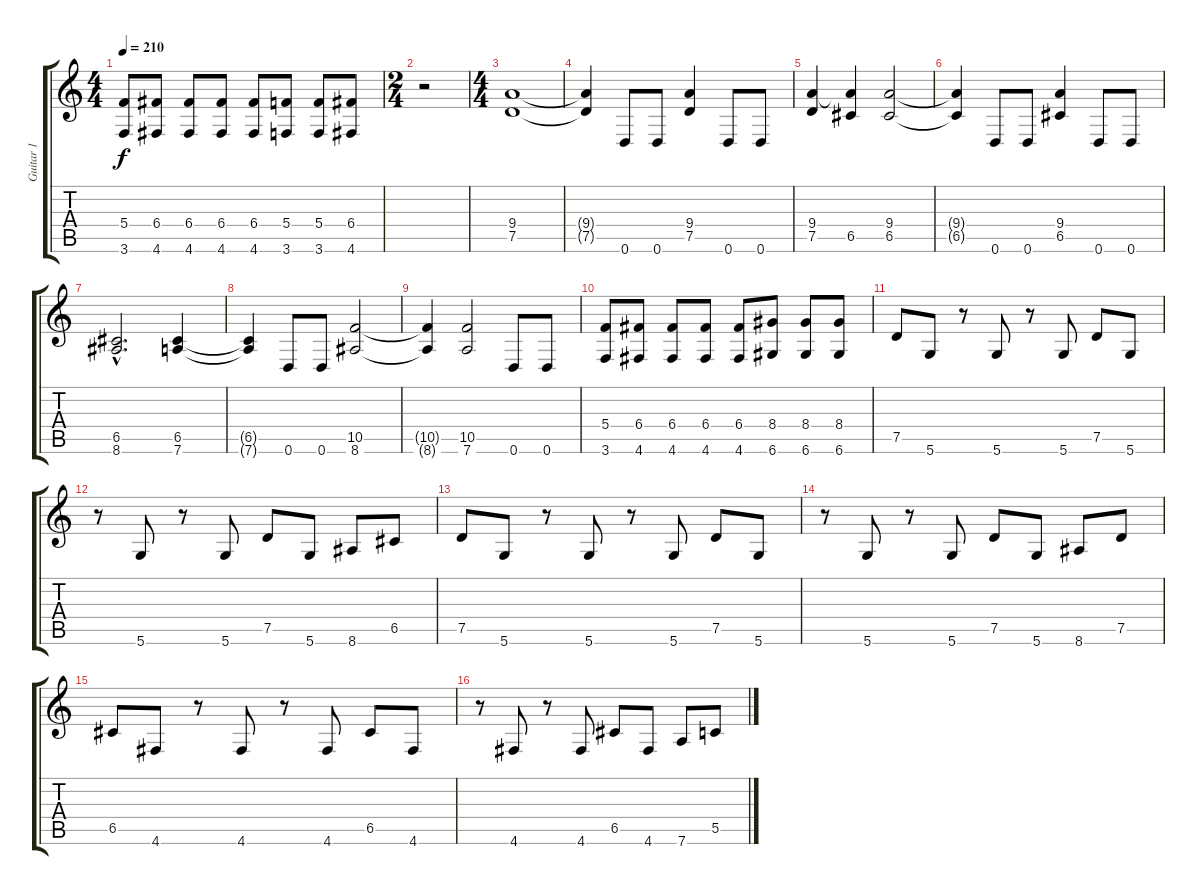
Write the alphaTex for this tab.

\track ("Guitar 1" "Guitar 1") {instrument distortionguitar}
\staff {score tabs}
\tuning (D4 A3 F3 C3 G2 D2) {hide}
\ts (4 4)
\tempo 210
\clef g2
\ks c
(5.4 3.6).8{dy f} (6.4 4.6).8 (6.4 4.6).8 (6.4 4.6).8 (6.4 4.6).8 (5.4 3.6).8 (5.4 3.6).8 (6.4 4.6).8 |
\ts (2 4)
r.2 |
\ts (4 4)
(9.4 7.5).1 |
(9.4{t} 7.5{t}).4 0.6.8 0.6.8 (9.4 7.5).4 0.6.8 0.6.8 |
(9.4 7.5).4 (9.4{t} 6.5).4 (9.4 6.5).2 |
(9.4{t} 6.5{t}).4 0.6.8 0.6.8 (9.4 6.5).4 0.6.8 0.6.8 |
(6.5{hac} 8.6{hac}).2{d} (6.5 7.6).4 |
(6.5{t} 7.6{t}).4 0.6.8 0.6.8 (10.5 8.6).2 |
(10.5{t} 8.6{t}).4 (10.5 7.6).2 0.6.8 0.6.8 |
(5.4 3.6).8 (6.4 4.6).8 (6.4 4.6).8 (6.4 4.6).8 (6.4 4.6).8 (8.4 6.6).8 (8.4 6.6).8 (8.4 6.6).8 |
7.5.8 5.6.8 r.8 5.6.8 r.8 5.6.8 7.5.8 5.6.8 |
r.8 5.6.8 r.8 5.6.8 7.5.8 5.6.8 8.6.8 6.5.8 |
7.5.8 5.6.8 r.8 5.6.8 r.8 5.6.8 7.5.8 5.6.8 |
r.8 5.6.8 r.8 5.6.8 7.5.8 5.6.8 8.6.8 7.5.8 |
6.5.8 4.6.8 r.8 4.6.8 r.8 4.6.8 6.5.8 4.6.8 |
r.8 4.6.8 r.8 4.6.8 6.5.8 4.6.8 7.6.8 5.5.8
